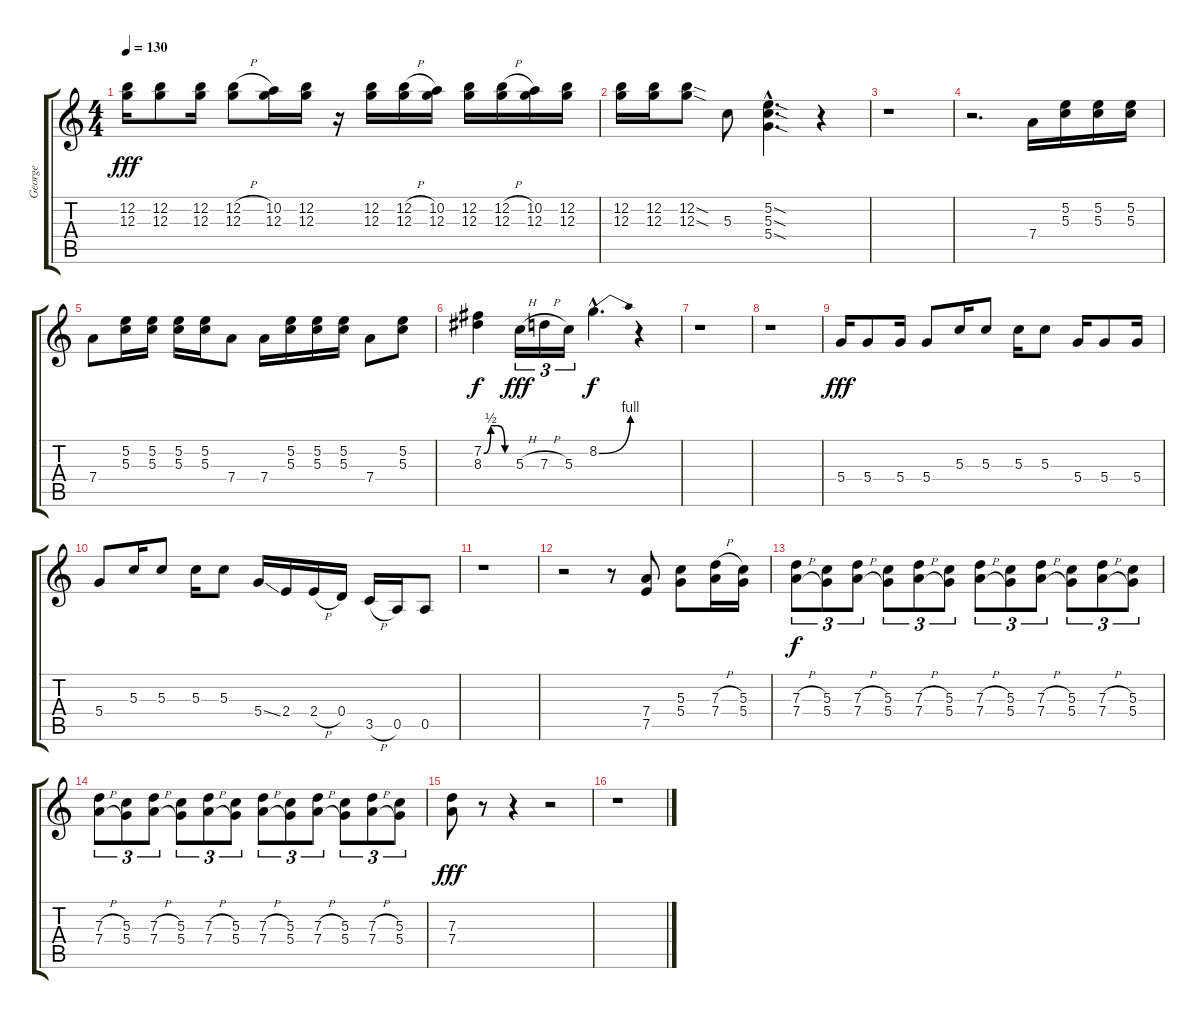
\track ("George" "George") {instrument electricguitarjazz}
\staff {score tabs}
\tuning (E4 B3 G3 D3 A2 E2) {hide}
\ts (4 4)
\tempo 130
\clef g2
\ks c
(12.2 12.3).16{dy fff volume 10} (12.2 12.3).8 (12.2 12.3).16 (12.2{h} 12.3).8 (10.2 12.3).16 (12.2 12.3).16 r.16 (12.2 12.3).16 (12.2{h} 12.3).16 (10.2 12.3).16 (12.2 12.3).16 (12.2{h} 12.3).16 (10.2 12.3).16 (12.2 12.3).16 |
(12.2 12.3).16 (12.2 12.3).16 (12.2{sod} 12.3{sod}).8 5.3.8 (5.2{sod hac} 5.3{sod hac} 5.4{sod hac}).4{d} r.4 |
r.1 |
r.2{d} 7.4.16{volume 16} (5.2 5.3).16{volume 10} (5.2 5.3).16 (5.2 5.3).16 |
7.4.8{volume 16} (5.2 5.3).16{volume 10} (5.2 5.3).16 (5.2 5.3).16 (5.2 5.3).16 7.4.8{volume 16} 7.4.16 (5.2 5.3).16{volume 10} (5.2 5.3).16 (5.2 5.3).16 7.4.8{volume 16} (5.2 5.3).8{volume 10} |
(7.2{be (custom 0 0 15 2 30 2 45 0 60 0)} 8.3).4{dy f volume 12} 5.3{h}.16{tu (3 2) dy fff volume 16} 7.3{h}.16{tu (3 2)} 5.3.16{tu (3 2)} 8.2{be (bend 0 0 60 4) hac}.4{d dy f} r.4 |
r.1 |
r.1 |
5.4.16{dy fff} 5.4.8 5.4.16 5.4.8 5.3.16 5.3.8 5.3.16 5.3.8 5.4.16 5.4.8 5.4.16 |
5.4.8 5.3.16 5.3.8 5.3.16 5.3.8 5.4{ss}.16 2.4.16 2.4{h}.16 0.4.16 3.5{h}.16 0.5.16 0.5.8 |
r.1 |
r.2 r.8 (7.4 7.5).8{volume 12} (5.3 5.4).8 (7.3{h} 7.4).16 (5.3 5.4).16 |
(7.3{h} 7.4{h}).8{tu (3 2) dy f} (5.3 5.4).8{tu (3 2)} (7.3{h} 7.4{h}).8{tu (3 2)} (5.3 5.4).8{tu (3 2)} (7.3{h} 7.4{h}).8{tu (3 2)} (5.3 5.4).8{tu (3 2)} (7.3{h} 7.4{h}).8{tu (3 2)} (5.3 5.4).8{tu (3 2)} (7.3{h} 7.4{h}).8{tu (3 2)} (5.3 5.4).8{tu (3 2)} (7.3{h} 7.4{h}).8{tu (3 2)} (5.3 5.4).8{tu (3 2)} |
(7.3{h} 7.4{h}).8{tu (3 2)} (5.3 5.4).8{tu (3 2)} (7.3{h} 7.4{h}).8{tu (3 2)} (5.3 5.4).8{tu (3 2)} (7.3{h} 7.4{h}).8{tu (3 2)} (5.3 5.4).8{tu (3 2)} (7.3{h} 7.4{h}).8{tu (3 2)} (5.3 5.4).8{tu (3 2)} (7.3{h} 7.4{h}).8{tu (3 2)} (5.3 5.4).8{tu (3 2)} (7.3{h} 7.4{h}).8{tu (3 2)} (5.3 5.4).8{tu (3 2)} |
(7.3 7.4).8{dy fff} r.8 r.4 r.2 |
r.1
